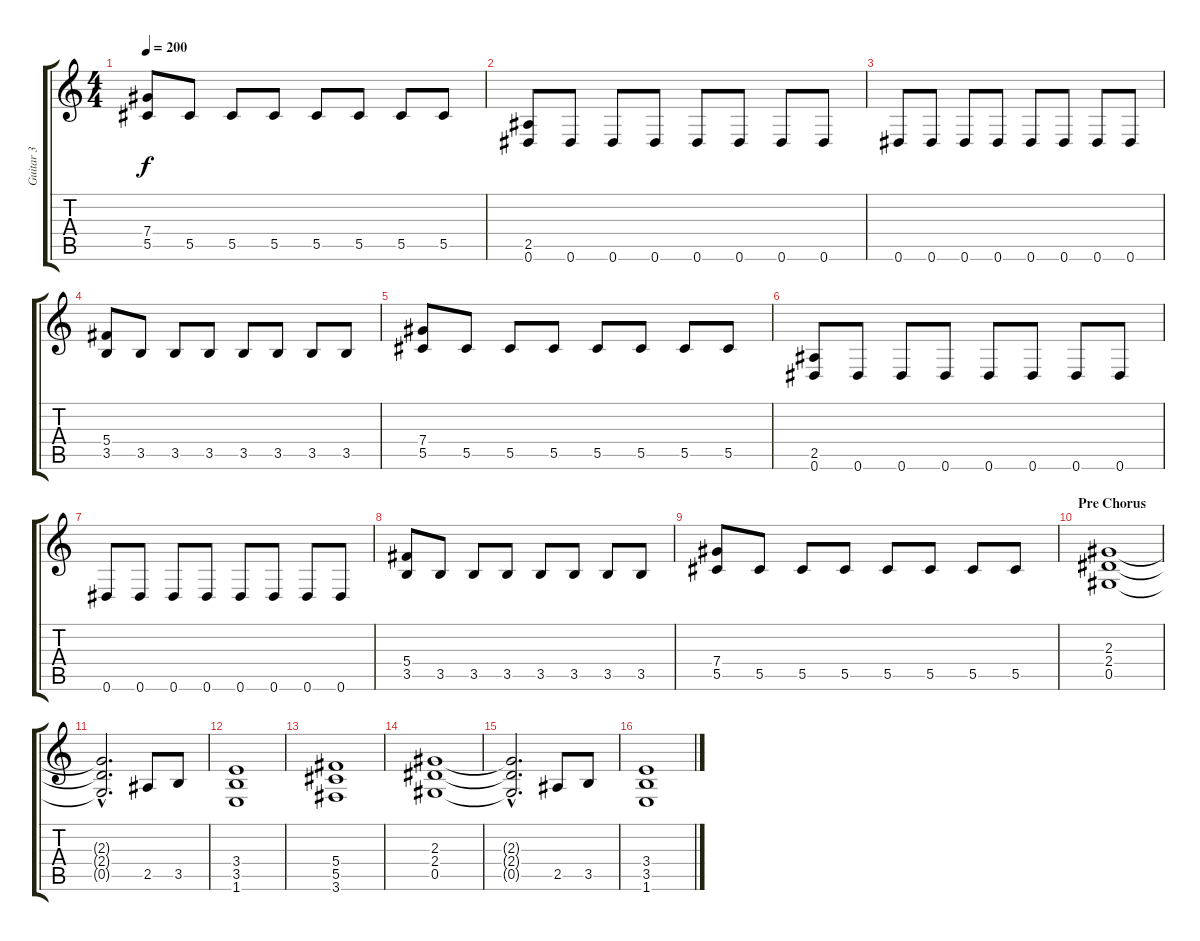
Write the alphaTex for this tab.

\track ("Guitar 3" "Guitar 3") {instrument overdrivenguitar}
\staff {score tabs}
\tuning (Eb4 Bb3 Gb3 Db3 Ab2 Eb2) {hide}
\ts (4 4)
\tempo 200
\clef g2
\ks c
(7.4 5.5).8{dy f} 5.5.8 5.5.8 5.5.8 5.5.8 5.5.8 5.5.8 5.5.8 |
(2.5 0.6).8 0.6.8 0.6.8 0.6.8 0.6.8 0.6.8 0.6.8 0.6.8 |
0.6.8 0.6.8 0.6.8 0.6.8 0.6.8 0.6.8 0.6.8 0.6.8 |
(5.4 3.5).8 3.5.8 3.5.8 3.5.8 3.5.8 3.5.8 3.5.8 3.5.8 |
(7.4 5.5).8 5.5.8 5.5.8 5.5.8 5.5.8 5.5.8 5.5.8 5.5.8 |
(2.5 0.6).8 0.6.8 0.6.8 0.6.8 0.6.8 0.6.8 0.6.8 0.6.8 |
0.6.8 0.6.8 0.6.8 0.6.8 0.6.8 0.6.8 0.6.8 0.6.8 |
(5.4 3.5).8 3.5.8 3.5.8 3.5.8 3.5.8 3.5.8 3.5.8 3.5.8 |
(7.4 5.5).8 5.5.8 5.5.8 5.5.8 5.5.8 5.5.8 5.5.8 5.5.8 |
\section ("" "Pre Chorus")
(2.3 2.4 0.5).1 |
(2.3{hac t} 2.4{hac t} 0.5{hac t}).2{d} 2.5.8 3.5.8 |
(3.4 3.5 1.6).1 |
(5.4 5.5 3.6).1 |
(2.3 2.4 0.5).1 |
(2.3{hac t} 2.4{hac t} 0.5{hac t}).2{d} 2.5.8 3.5.8 |
(3.4 3.5 1.6).1
